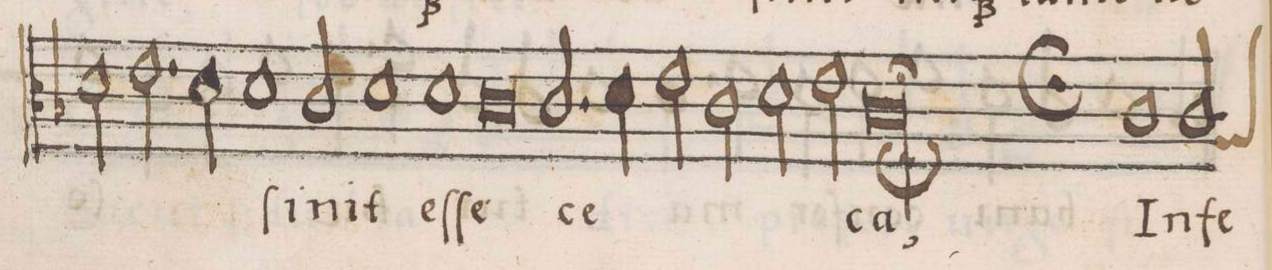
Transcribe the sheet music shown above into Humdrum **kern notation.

**kern	**text	**text
*I"CANTVS	*	*
*clefC3	*	*
*k[b-]	*	*
*met(C)	*	*
*M2/1	*	*
2d\	.	.
2.e\	.	.
=81-	=81-	=81-
4d\	.	.
1d	-ſi-	.
2c/	-nit	.
=82-	=82-	=82-
1d	.	.
1d	eſ-	.
=83-	=83-	=83-
0c	-ſe	.
=84-	=84-	=84-
2.c/	ce-	.
4d\	.	.
2e\	.	.
2c\	.	.
=85-	=85-	=85-
2d\	.	.
2e\	.	.
1c;;l	-ca,	.
=86-	=86-	=86-
*M6/2	*	*
*met(C.)	*	*
1c	In	.
*custos:A	*	*
2c/	fe-	.
*-	*-	*-
